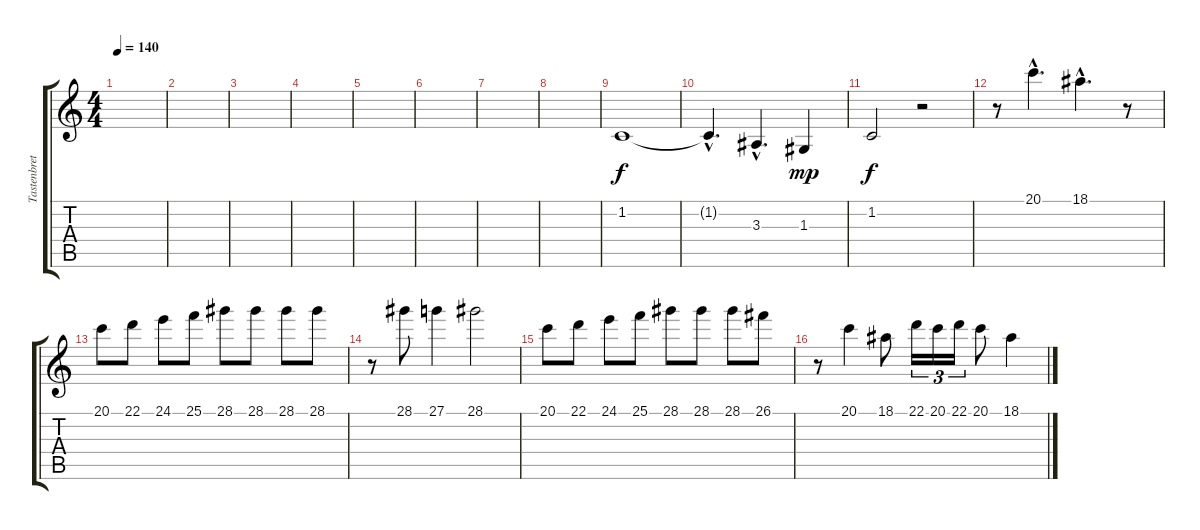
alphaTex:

\track ("Tastenbrett" "Tastenbret") {instrument acousticgrandpiano}
\staff {score tabs}
\tuning (E4 B3 G3 D3 A2 E2) {hide}
\ts (4 4)
\tempo 140
\clef g2
\ks c
|
|
|
|
|
|
|
|
1.2.1 |
1.2{hac t}.4{d} 3.3{hac}.4{d} 1.3.4{dy mp} |
1.2.2{dy f} r.2 |
r.8 20.1{hac}.4{d} 18.1{hac}.4{d} r.8 |
20.1.8 22.1.8 24.1.8 25.1.8 28.1.8 28.1.8 28.1.8 28.1.8 |
r.8 28.1.8 27.1.4 28.1.2 |
20.1.8 22.1.8 24.1.8 25.1.8 28.1.8 28.1.8 28.1.8 26.1.8 |
r.8 20.1.4 18.1.8 22.1.16{tu (3 2)} 20.1.16{tu (3 2)} 22.1.16{tu (3 2)} 20.1.8 18.1.4
